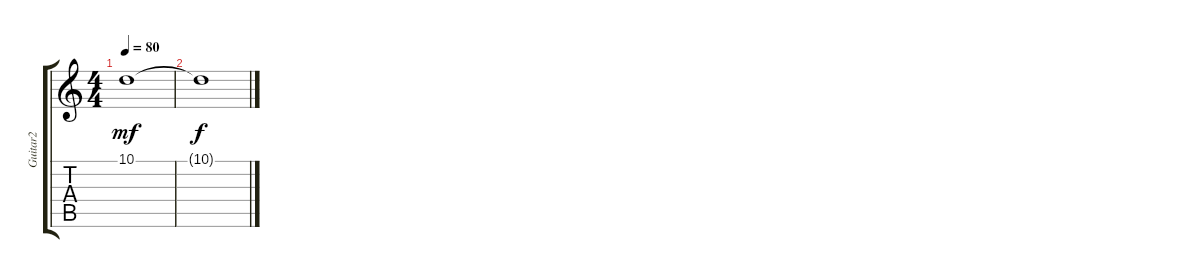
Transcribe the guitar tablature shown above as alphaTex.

\track ("Guitar2" "Guitar2") {instrument cello}
\staff {score tabs}
\tuning (E4 B3 G3 D3 A2 E2) {hide}
\ts (4 4)
\tempo 80
\clef g2
\ks c
10.1.1{dy mf} |
10.1{t}.1{dy f}
